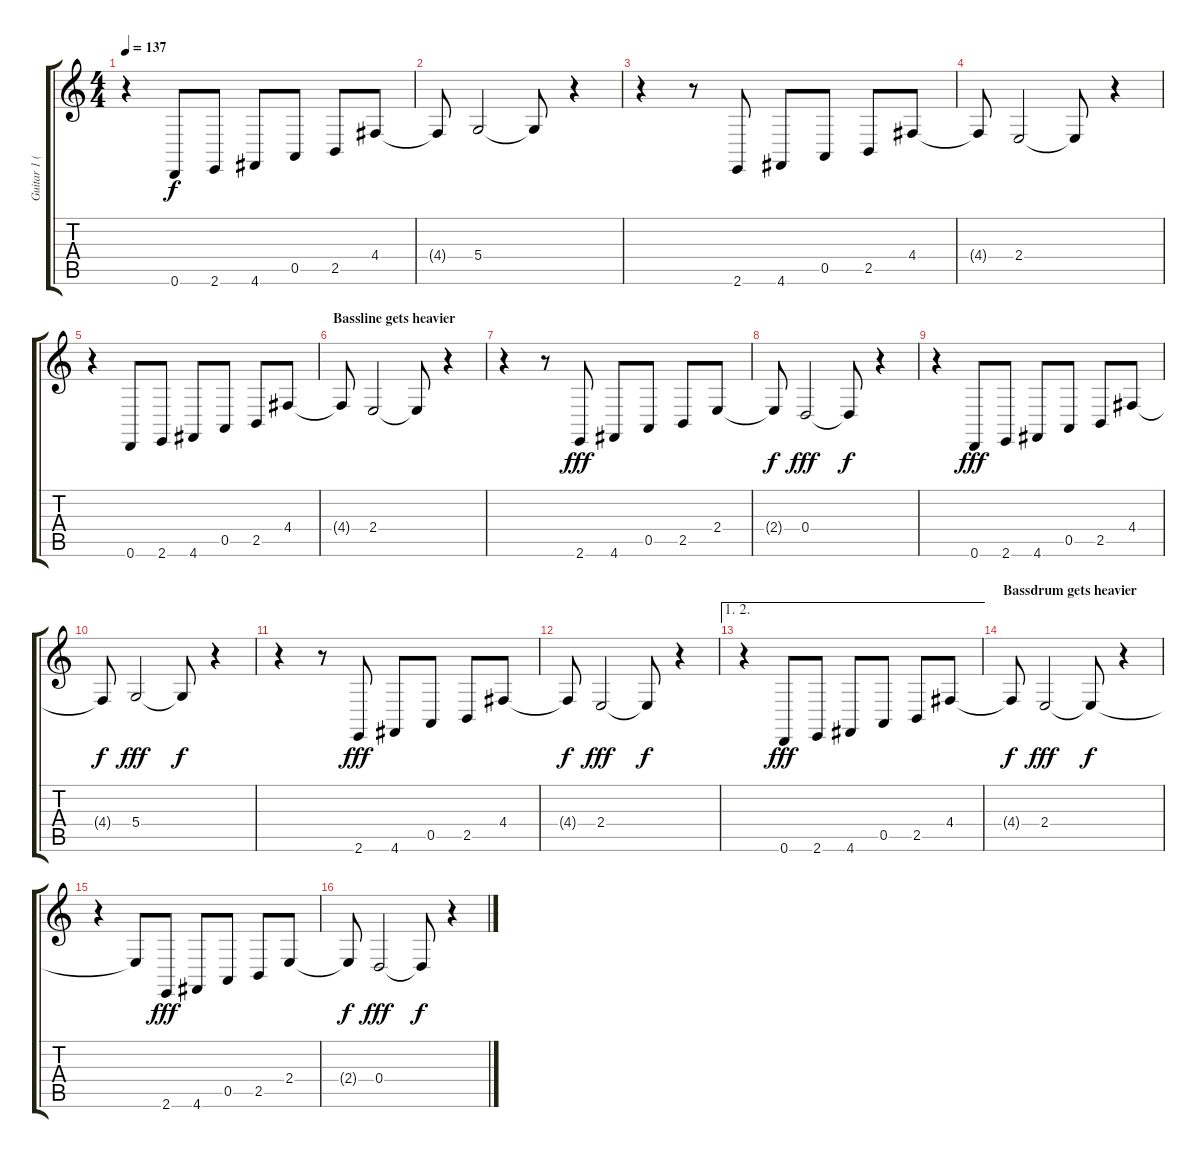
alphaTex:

\track ("Guitar 1 (Drop D)" "Guitar 1 (") {instrument lead5charang}
\staff {score tabs}
\tuning (E4 B3 G3 D3 A2 D2) {hide}
\ts (4 4)
\tempo 137
\clef g2
\ks c
r.4{dy f} 0.6.8 2.6.8 4.6.8 0.5.8 2.5.8 4.4.8 |
4.4{t}.8 5.4.2 5.4{t}.8 r.4 |
r.4 r.8 2.6.8 4.6.8 0.5.8 2.5.8 4.4.8 |
4.4{t}.8 2.4.2 2.4{t}.8 r.4 |
r.4 0.6.8 2.6.8 4.6.8 0.5.8 2.5.8 4.4.8 |
\section ("" "Bassline gets heavier")
4.4{t}.8 2.4.2 2.4{t}.8 r.4 |
r.4 r.8 2.6.8{dy fff} 4.6.8 0.5.8 2.5.8 2.4.8 |
2.4{t}.8{dy f} 0.4.2{dy fff} 0.4{t}.8{dy f} r.4 |
r.4 0.6.8{dy fff} 2.6.8 4.6.8 0.5.8 2.5.8 4.4.8 |
4.4{t}.8{dy f} 5.4.2{dy fff} 5.4{t}.8{dy f} r.4 |
r.4 r.8 2.6.8{dy fff} 4.6.8 0.5.8 2.5.8 4.4.8 |
4.4{t}.8{dy f} 2.4.2{dy fff} 2.4{t}.8{dy f} r.4 |
\ae (1 2)
r.4{volume 14 balance 7 instrument lead5charang} 0.6.8{dy fff} 2.6.8 4.6.8 0.5.8 2.5.8 4.4.8 |
\section ("" "Bassdrum gets heavier")
4.4{t}.8{dy f} 2.4.2{dy fff} 2.4{t}.8{dy f} r.4 |
r.4 2.4{t}.8 2.6.8{dy fff} 4.6.8 0.5.8 2.5.8 2.4.8 |
2.4{t}.8{dy f} 0.4.2{dy fff} 0.4{t}.8{dy f} r.4
